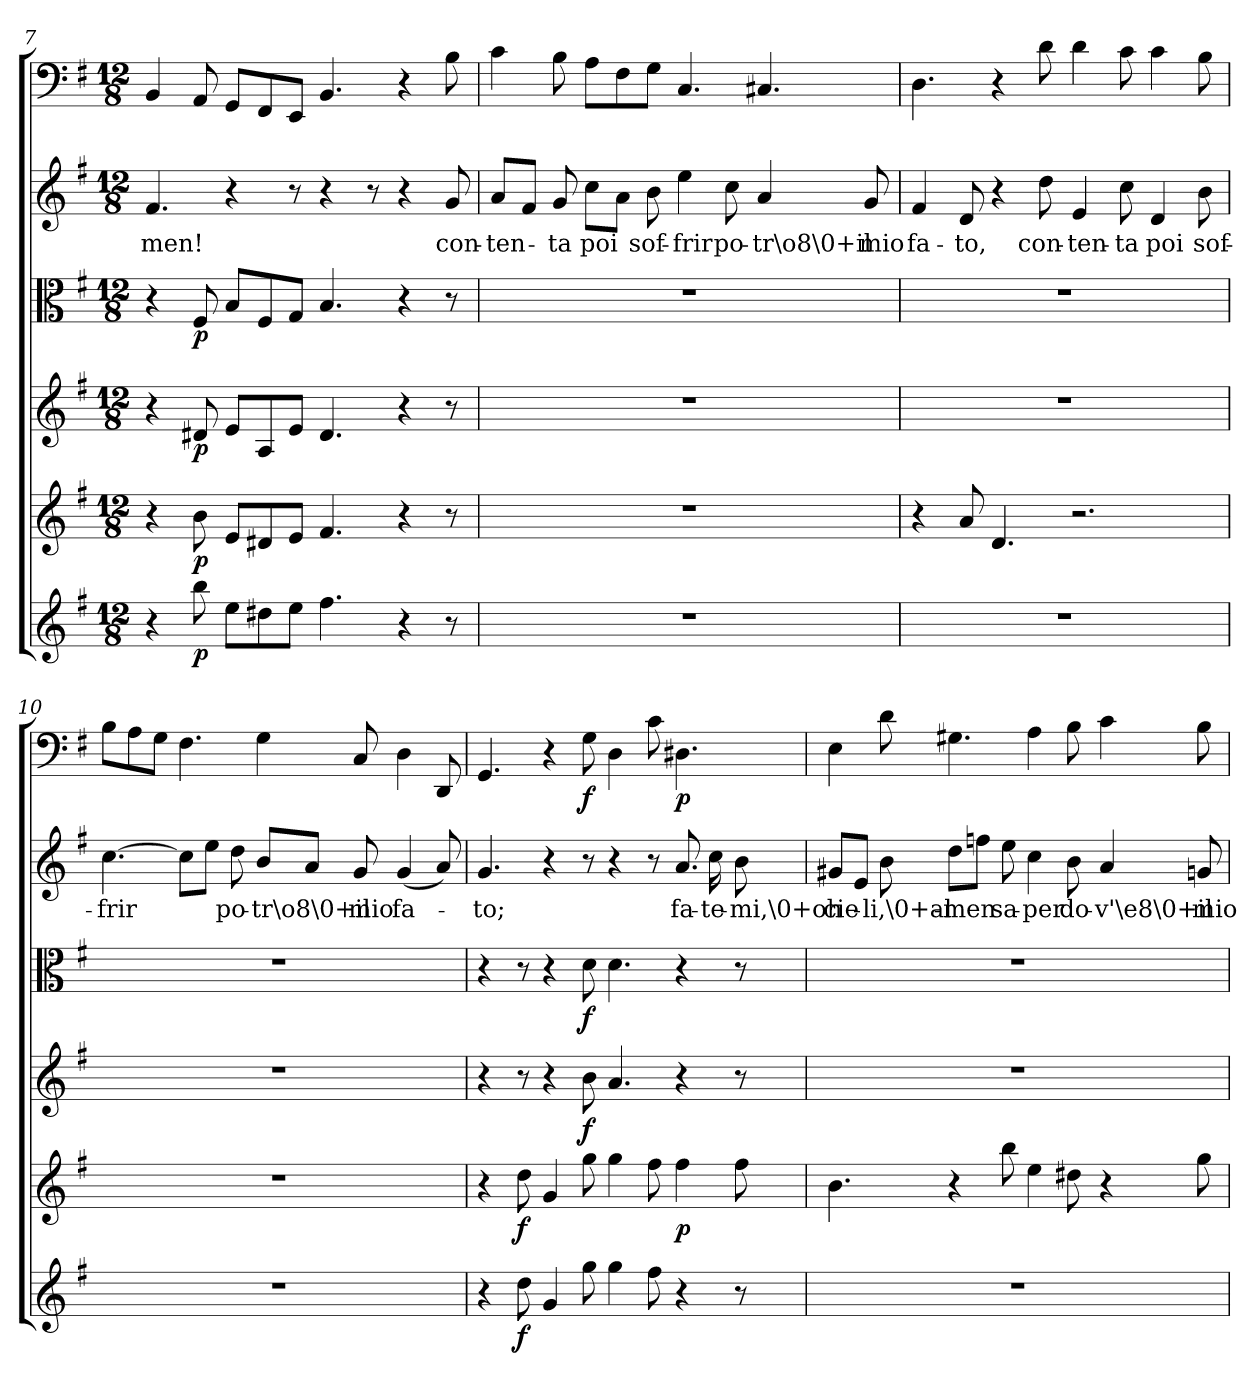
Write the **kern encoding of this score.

**kern	**dynam	**kern	**dynam	**kern	**dynam	**kern	**dynam	**kern	**text	**kern	**dynam
*part6	*part6	*part5	*part5	*part4	*part4	*part3	*part3	*part2	*part2	*part1	*part1
*staff6	*staff6	*staff5	*staff5	*staff4	*staff4	*staff3	*staff3	*staff2	*staff2	*staff1	*staff1
*clefG2	*	*clefG2	*	*clefG2	*	*clefC3	*	*clefG2	*	*clefF4	*
*k[f#]	*	*k[f#]	*	*k[f#]	*	*k[f#]	*	*k[f#]	*	*k[f#]	*
*e:	*	*e:	*	*e:	*	*e:	*	*e:	*	*e:	*
*M12/8	*	*M12/8	*	*M12/8	*	*M12/8	*	*M12/8	*	*M12/8	*
=7	=7	=7	=7	=7	=7	=7	=7	=7	=7	=7	=7
4r	.	4r	.	4r	.	4r	.	4.f#/	-men!	4BB/	.
8bb\	p	8b\	p	8d#X/	p	8F#/	p	.	.	8AA/	.
8ee\L	.	8e/L	.	8e/L	.	8B/L	.	4r	.	8GG/L	.
8dd#X\	.	8d#X/	.	8A/	.	8F#/	.	.	.	8FF#/	.
8ee\J	.	8e/J	.	8e/J	.	8G/J	.	8r	.	8EE/J	.
4.ff#\	.	4.f#/	.	4.d#/	.	4.B/	.	4r	.	4.BB/	.
.	.	.	.	.	.	.	.	8r	.	.	.
4r	.	4r	.	4r	.	4r	.	4r	.	4r	.
8r	.	8r	.	8r	.	8r	.	8g/	con-	8B\	.
=8	=8	=8	=8	=8	=8	=8	=8	=8	=8	=8	=8
1.r	.	1.r	.	1.r	.	1.r	.	8a/L	-ten-	4c\	.
.	.	.	.	.	.	.	.	8f#/J	.	.	.
.	.	.	.	.	.	.	.	8g/	-ta	8B\	.
.	.	.	.	.	.	.	.	8cc\L	poi	8A\L	.
.	.	.	.	.	.	.	.	8a\J	.	8F#\	.
.	.	.	.	.	.	.	.	8b\	sof-	8G\J	.
.	.	.	.	.	.	.	.	4ee\	-frir	4.C/	.
.	.	.	.	.	.	.	.	8cc\	po-	.	.
.	.	.	.	.	.	.	.	4a/	-tr\o8\0+il	4.C#X/	.
.	.	.	.	.	.	.	.	8g/	mio	.	.
=9	=9	=9	=9	=9	=9	=9	=9	=9	=9	=9	=9
1.r	.	4r	.	1.r	.	1.r	.	4f#/	fa-	4.D\	.
.	.	8a/	.	.	.	.	.	8d/	-to,	.	.
.	.	4.d/	.	.	.	.	.	4r	.	4r	.
.	.	.	.	.	.	.	.	8dd\	con-	8d\	.
.	.	2.r	.	.	.	.	.	4e/	-ten-	4d\	.
.	.	.	.	.	.	.	.	8cc\	-ta	8c\	.
.	.	.	.	.	.	.	.	4d/	poi	4c\	.
.	.	.	.	.	.	.	.	8b\	sof-	8B\	.
=10	=10	=10	=10	=10	=10	=10	=10	=10	=10	=10	=10
1.r	.	1.r	.	1.r	.	1.r	.	[4.cc\	-frir	8B\L	.
.	.	.	.	.	.	.	.	.	.	8A\	.
.	.	.	.	.	.	.	.	.	.	8G\J	.
.	.	.	.	.	.	.	.	8cc\L]	.	4.F#\	.
.	.	.	.	.	.	.	.	8ee\J	.	.	.
.	.	.	.	.	.	.	.	8dd\	po-	.	.
.	.	.	.	.	.	.	.	8b/L	-tr\o8\0+il	4G\	.
.	.	.	.	.	.	.	.	8a/J	.	.	.
.	.	.	.	.	.	.	.	8g/	mio	8C/	.
.	.	.	.	.	.	.	.	(4g/	fa-	4D\	.
.	.	.	.	.	.	.	.	8a/)	.	8DD/	.
=11	=11	=11	=11	=11	=11	=11	=11	=11	=11	=11	=11
4r	.	4r	.	4r	.	4r	.	4.g/	-to;	4.GG/	.
8dd\	f	8dd\	f	8r	.	8r	.	.	.	.	.
4g/	.	4g/	.	4r	.	4r	.	4r	.	4r	.
8gg\	.	8gg\	.	8b\	f	8d\	f	8r	.	8G\	f
4gg\	.	4gg\	.	4.a/	.	4.d\	.	4r	.	4D\	.
8ff#\	.	8ff#\	.	.	.	.	.	8r	.	8c\	.
4r	.	4ff#\	p	4r	.	4r	.	8.a/	fa-	4.D#X\	p
.	.	.	.	.	.	.	.	16cc\	-te-	.	.
8r	.	8ff#\	.	8r	.	8r	.	8b\	-mi,\0+oh	.	.
=12	=12	=12	=12	=12	=12	=12	=12	=12	=12	=12	=12
1.r	.	4.b\	.	1.r	.	1.r	.	8g#X/L	cie-	4E\	.
.	.	.	.	.	.	.	.	8e/J	.	.	.
.	.	.	.	.	.	.	.	8b\	-li,\0+al-	8d\	.
.	.	4r	.	.	.	.	.	8dd\L	-men	4.G#X\	.
.	.	.	.	.	.	.	.	8ffn\J	.	.	.
.	.	8bb\	.	.	.	.	.	8ee\	sa-	.	.
.	.	4ee\	.	.	.	.	.	4cc\	-per	4A\	.
.	.	8dd#X\	.	.	.	.	.	8b\	do-	8B\	.
.	.	4r	.	.	.	.	.	4a/	-v'\e8\0+il	4c\	.
.	.	8gg\	.	.	.	.	.	8gn/	mio	8B\	.
=	=	=	=	=	=	=	=	=	=	=	=
*-	*-	*-	*-	*-	*-	*-	*-	*-	*-	*-	*-
